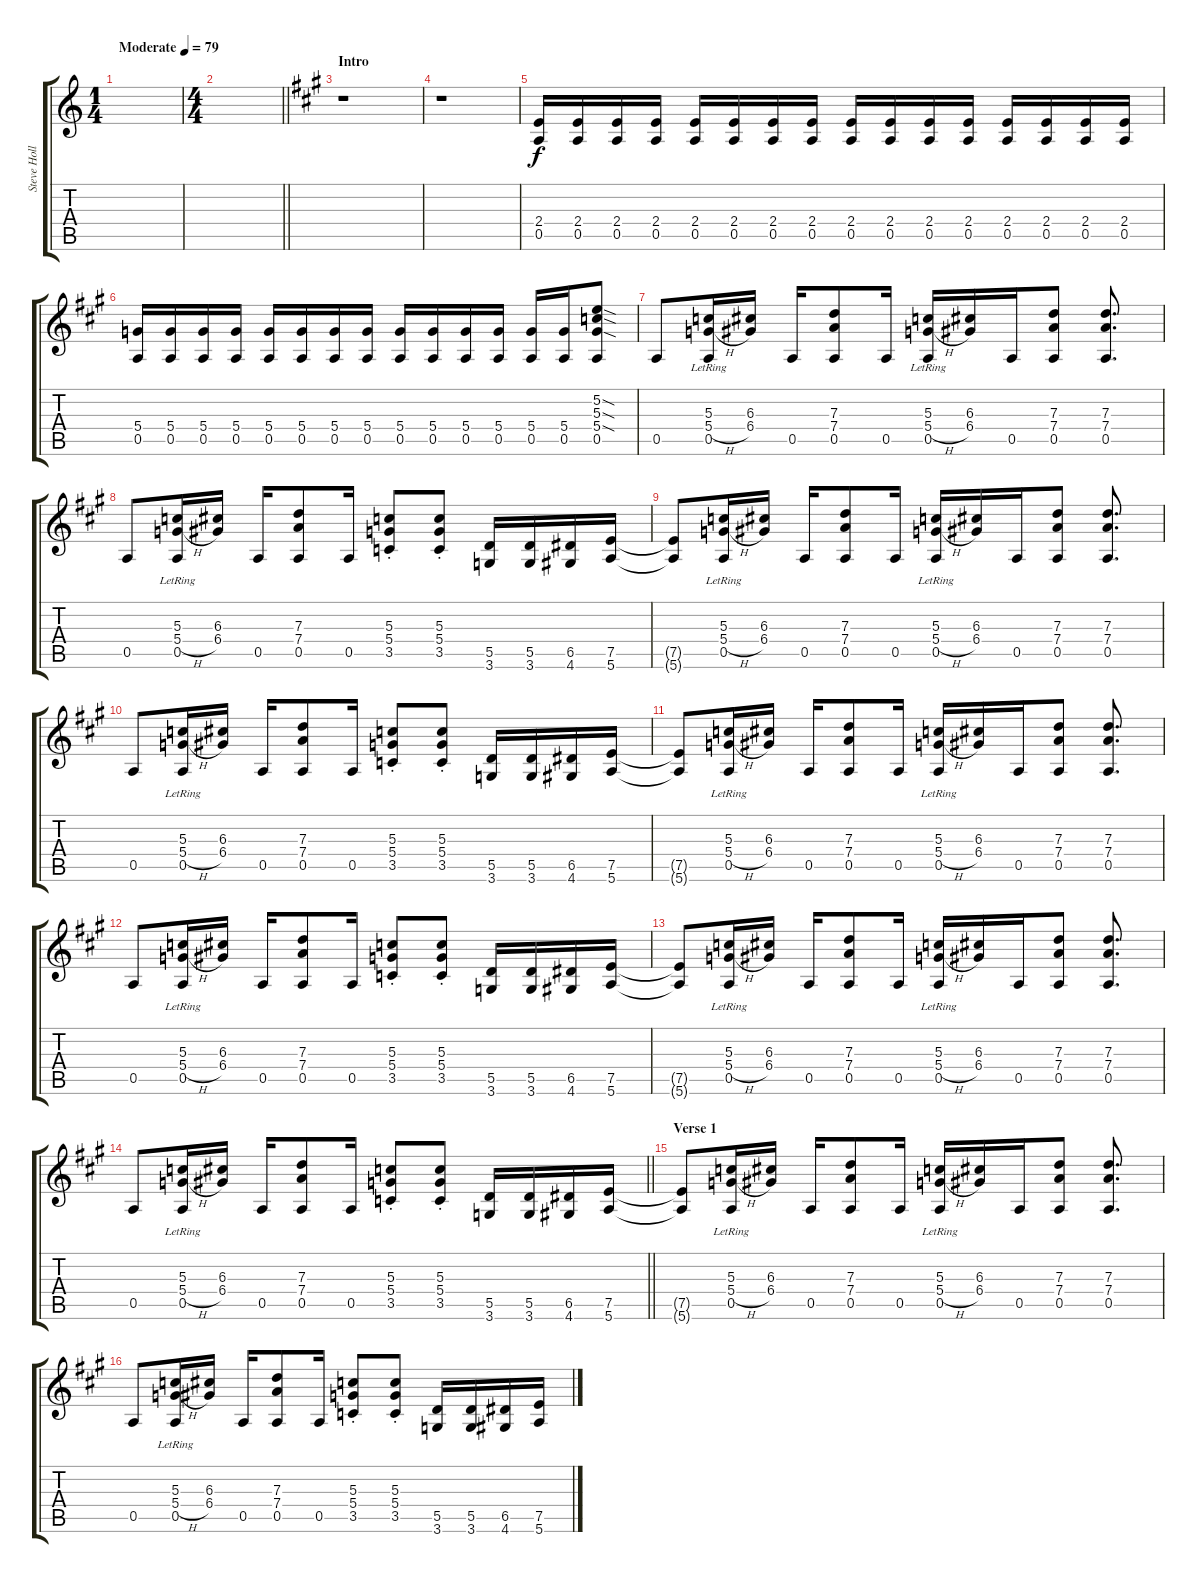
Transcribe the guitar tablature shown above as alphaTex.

\track ("Steve Holland Guitar" "Steve Holl") {instrument overdrivenguitar}
\staff {score tabs}
\tuning (E4 B3 G3 D3 A2 E2) {hide}
\ts (1 4)
\tempo (79 "Moderate")
\clef g2
\ks c
|
\ts (4 4)
\barLineRight lightlight
|
\section ("" "Intro")
\ks a
r.1 |
r.1 |
(2.4 0.5).16{volume 10 instrument overdrivenguitar} (2.4 0.5).16 (2.4 0.5).16 (2.4 0.5).16 (2.4 0.5).16 (2.4 0.5).16 (2.4 0.5).16 (2.4 0.5).16 (2.4 0.5).16 (2.4 0.5).16 (2.4 0.5).16 (2.4 0.5).16 (2.4 0.5).16 (2.4 0.5).16 (2.4 0.5).16 (2.4 0.5).16 |
(5.4 0.5).16 (5.4 0.5).16 (5.4 0.5).16 (5.4 0.5).16 (5.4 0.5).16 (5.4 0.5).16 (5.4 0.5).16 (5.4 0.5).16 (5.4 0.5).16 (5.4 0.5).16 (5.4 0.5).16 (5.4 0.5).16 (5.4 0.5).16 (5.4 0.5).16 (5.2{sod} 5.3{sod} 5.4{sod} 0.5).8 |
0.5.8{volume 7 instrument overdrivenguitar} (5.3 5.4{h} 0.5{lr}).16 (6.3 6.4).16 0.5.16 (7.3 7.4 0.5).8 0.5.16 (5.3 5.4{h} 0.5{lr}).16 (6.3 6.4).16 0.5.16 (7.3 7.4 0.5).8 (7.3 7.4 0.5).8{d} |
0.5.8 (5.3 5.4{h} 0.5{lr}).16 (6.3 6.4).16 0.5.16 (7.3 7.4 0.5).8 0.5.16 (5.3 5.4{st} 3.5).8 (5.3{st} 5.4 3.5).8 (5.5 3.6).16 (5.5 3.6).16 (6.5 4.6).16 (7.5 5.6).16 |
(7.5{t} 5.6{t}).8 (5.3 5.4{h} 0.5{lr}).16 (6.3 6.4).16 0.5.16 (7.3 7.4 0.5).8 0.5.16 (5.3 5.4{h} 0.5{lr}).16 (6.3 6.4).16 0.5.16 (7.3 7.4 0.5).8 (7.3 7.4 0.5).8{d} |
0.5.8 (5.3 5.4{h} 0.5{lr}).16 (6.3 6.4).16 0.5.16 (7.3 7.4 0.5).8 0.5.16 (5.3 5.4{st} 3.5).8 (5.3{st} 5.4 3.5).8 (5.5 3.6).16 (5.5 3.6).16 (6.5 4.6).16 (7.5 5.6).16 |
(7.5{t} 5.6{t}).8 (5.3 5.4{h} 0.5{lr}).16 (6.3 6.4).16 0.5.16 (7.3 7.4 0.5).8 0.5.16 (5.3 5.4{h} 0.5{lr}).16 (6.3 6.4).16 0.5.16 (7.3 7.4 0.5).8 (7.3 7.4 0.5).8{d} |
0.5.8 (5.3 5.4{h} 0.5{lr}).16 (6.3 6.4).16 0.5.16 (7.3 7.4 0.5).8 0.5.16 (5.3 5.4{st} 3.5).8 (5.3{st} 5.4 3.5).8 (5.5 3.6).16 (5.5 3.6).16 (6.5 4.6).16 (7.5 5.6).16 |
(7.5{t} 5.6{t}).8 (5.3 5.4{h} 0.5{lr}).16 (6.3 6.4).16 0.5.16 (7.3 7.4 0.5).8 0.5.16 (5.3 5.4{h} 0.5{lr}).16 (6.3 6.4).16 0.5.16 (7.3 7.4 0.5).8 (7.3 7.4 0.5).8{d} |
\barLineRight lightlight
0.5.8 (5.3 5.4{h} 0.5{lr}).16 (6.3 6.4).16 0.5.16 (7.3 7.4 0.5).8 0.5.16 (5.3 5.4{st} 3.5).8 (5.3{st} 5.4 3.5).8 (5.5 3.6).16 (5.5 3.6).16 (6.5 4.6).16 (7.5 5.6).16 |
\section ("" "Verse 1")
(7.5{t} 5.6{t}).8 (5.3 5.4{h} 0.5{lr}).16 (6.3 6.4).16 0.5.16 (7.3 7.4 0.5).8 0.5.16 (5.3 5.4{h} 0.5{lr}).16 (6.3 6.4).16 0.5.16 (7.3 7.4 0.5).8 (7.3 7.4 0.5).8{d} |
0.5.8 (5.3 5.4{h} 0.5{lr}).16 (6.3 6.4).16 0.5.16 (7.3 7.4 0.5).8 0.5.16 (5.3 5.4{st} 3.5).8 (5.3{st} 5.4 3.5).8 (5.5 3.6).16 (5.5 3.6).16 (6.5 4.6).16 (7.5 5.6).16
